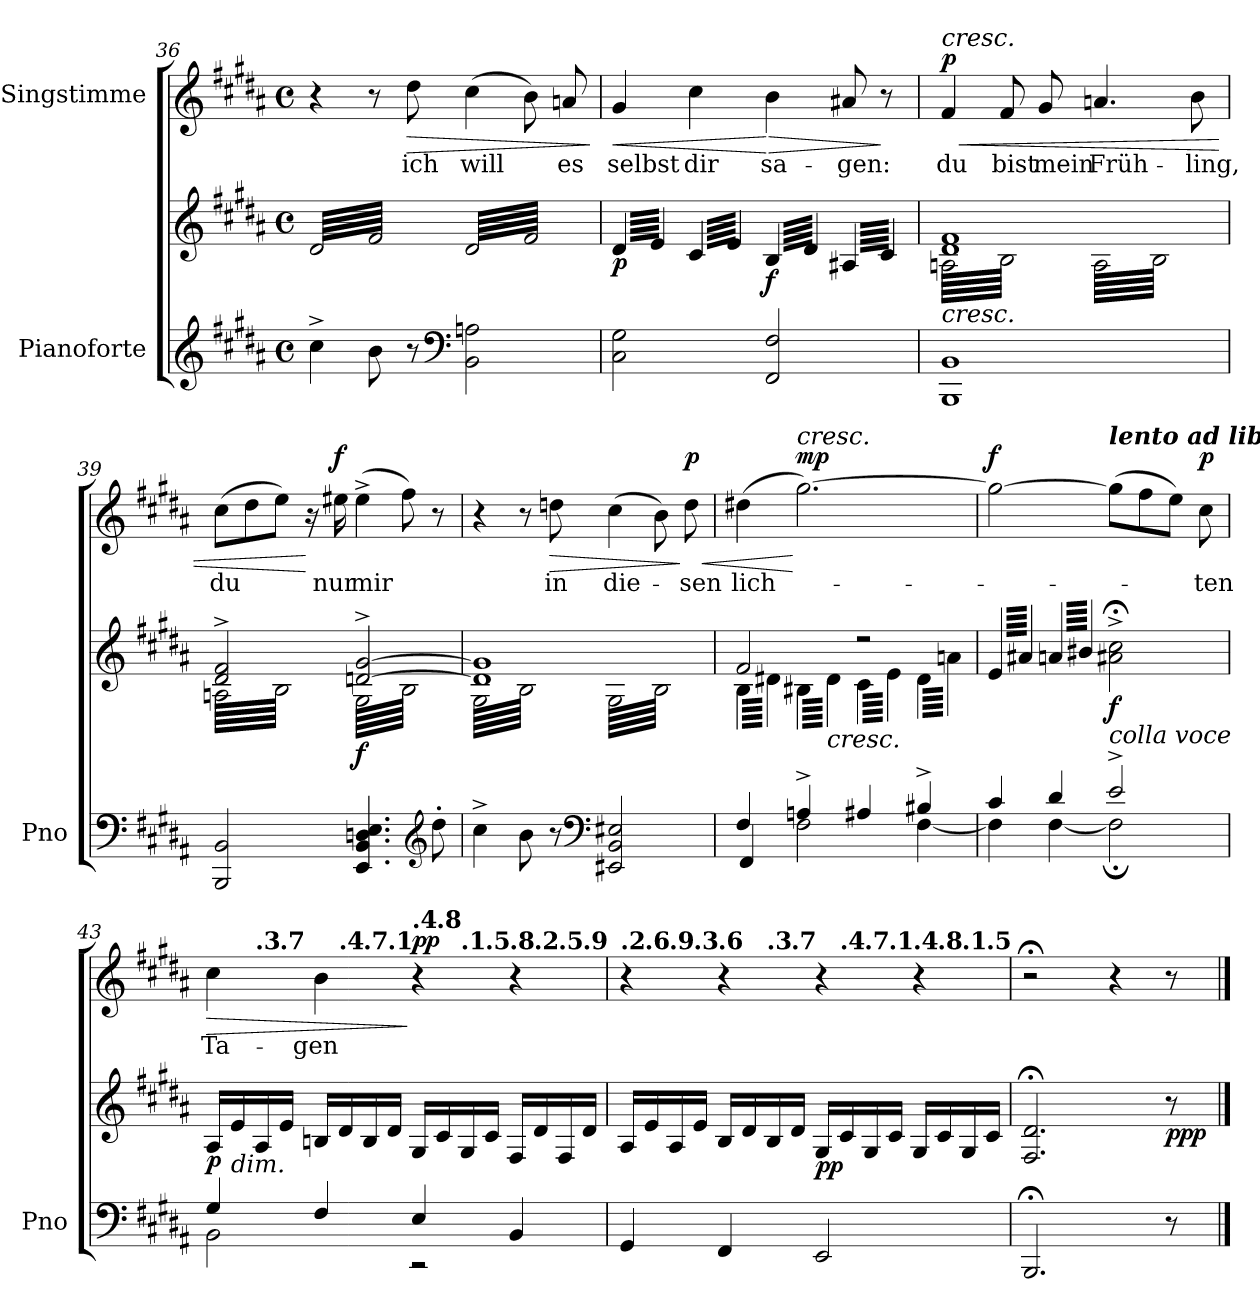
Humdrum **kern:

**kern	**kern	**dynam	**kern	**text	**dynam
*part2	*part2	*part2	*part1	*part1	*part1
*staff3	*staff2	*staff2/3	*staff1	*staff1	*staff1
*I"Pianoforte	*	*	*I"Singstimme	*	*
*I'Pno	*	*	*	*	*
*clefG2	*clefG2	*	*clefG2	*	*
*k[f#c#g#d#a#]	*k[f#c#g#d#a#]	*	*k[f#c#g#d#a#]	*	*
*M4/4	*M4/4	*	*M4/4	*	*
*met(c)	*met(c)	*	*met(c)	*	*
=36	=36	=36	=36	=36	=36
*	*tremolo	*	*	*	*
4cc#^\	64d#/LLLL	.	4r	.	.
.	64f#/	.	.	.	.
.	64d#/	.	.	.	.
.	64f#/	.	.	.	.
.	64d#/	.	.	.	.
.	64f#/	.	.	.	.
.	64d#/	.	.	.	.
.	64f#/	.	.	.	.
.	64d#/	.	.	.	.
.	64f#/	.	.	.	.
.	64d#/	.	.	.	.
.	64f#/	.	.	.	.
.	64d#/	.	.	.	.
.	64f#/	.	.	.	.
.	64d#/	.	.	.	.
.	64f#/	.	.	.	.
8b\	64d#/	.	8r	.	.
.	64f#/	.	.	.	.
.	64d#/	.	.	.	.
.	64f#/	.	.	.	.
.	64d#/	.	.	.	.
.	64f#/	.	.	.	.
.	64d#/	.	.	.	.
.	64f#/	.	.	.	.
!	!	!	!	!LO:LY:b	!LO:HP:b
8r	64d#/	.	8dd#\	ich	>
.	64f#/	.	.	.	.
.	64d#/	.	.	.	.
.	64f#/	.	.	.	.
.	64d#/	.	.	.	.
.	64f#/	.	.	.	.
.	64d#/	.	.	.	.
.	64f#/JJJJ	.	.	.	.
*clefF4	*	*	*	*	*
!	!	!	!	!LO:LY:b	!
2BB\ 2An\	64d#/LLLL	.	(>4cc#\	will	.
.	64f#/	.	.	.	.
.	64d#/	.	.	.	.
.	64f#/	.	.	.	.
.	64d#/	.	.	.	.
.	64f#/	.	.	.	.
.	64d#/	.	.	.	.
.	64f#/	.	.	.	.
.	64d#/	.	.	.	.
.	64f#/	.	.	.	.
.	64d#/	.	.	.	.
.	64f#/	.	.	.	.
.	64d#/	.	.	.	.
.	64f#/	.	.	.	.
.	64d#/	.	.	.	.
.	64f#/	.	.	.	.
.	64d#/	.	8b\)	.	.
.	64f#/	.	.	.	.
.	64d#/	.	.	.	.
.	64f#/	.	.	.	.
.	64d#/	.	.	.	.
.	64f#/	.	.	.	.
.	64d#/	.	.	.	.
.	64f#/	.	.	.	.
!	!	!	!	!LO:LY:b	!
.	64d#/	.	8an/	es	.
.	64f#/	.	.	.	.
.	64d#/	.	.	.	.
.	64f#/	.	.	.	.
.	64d#/	.	.	.	.
.	64f#/	.	.	.	.
.	64d#/	.	.	.	.
.	64f#/JJJJ	.	.	.	.
.	.	.	.	.	]
!!LO:LB:g=z
=37	=37	=37	=37	=37	=37
!	!	!LO:DY:b	!	!LO:LY:b	!LO:HP:b
2C#\ 2G#\	64d#/LLLL	p	4g#/	selbst	<
.	64e/	.	.	.	.
.	64d#/	.	.	.	.
.	64e/	.	.	.	.
.	64d#/	.	.	.	.
.	64e/	.	.	.	.
.	64d#/	.	.	.	.
.	64e/	.	.	.	.
.	64d#/	.	.	.	.
.	64e/	.	.	.	.
.	64d#/	.	.	.	.
.	64e/	.	.	.	.
.	64d#/	.	.	.	.
.	64e/	.	.	.	.
.	64d#/	.	.	.	.
.	64e/JJJJ	.	.	.	.
!	!	!	!	!LO:LY:b	!
.	64c#/LLLL	.	4cc#\	dir	.
.	64e/	.	.	.	.
.	64c#/	.	.	.	.
.	64e/	.	.	.	.
.	64c#/	.	.	.	.
.	64e/	.	.	.	.
.	64c#/	.	.	.	.
.	64e/	.	.	.	.
.	64c#/	.	.	.	.
.	64e/	.	.	.	.
.	64c#/	.	.	.	.
.	64e/	.	.	.	.
.	64c#/	.	.	.	.
.	64e/	.	.	.	.
.	64c#/	.	.	.	.
.	64e/JJJJ	.	.	.	.
!	!	!LO:DY:b	!	!LO:LY:b	!LO:HP:n=1:b
2FF#/ 2F#/	64B/LLLL	f	4b\	sa-	[ >
.	64d#/	.	.	.	.
.	64B/	.	.	.	.
.	64d#/	.	.	.	.
.	64B/	.	.	.	.
.	64d#/	.	.	.	.
.	64B/	.	.	.	.
.	64d#/	.	.	.	.
.	64B/	.	.	.	.
.	64d#/	.	.	.	.
.	64B/	.	.	.	.
.	64d#/	.	.	.	.
.	64B/	.	.	.	.
.	64d#/	.	.	.	.
.	64B/	.	.	.	.
.	64d#/JJJJ	.	.	.	.
!	!	!	!	!LO:LY:b	!
.	64A#X/LLLL	.	8a#X/	-gen:	.
.	64c#/	.	.	.	.
.	64A#X/	.	.	.	.
.	64c#/	.	.	.	.
.	64A#X/	.	.	.	.
.	64c#/	.	.	.	.
.	64A#X/	.	.	.	.
.	64c#/	.	.	.	.
.	64A#X/	.	8r	.	]
.	64c#/	.	.	.	.
.	64A#X/	.	.	.	.
.	64c#/	.	.	.	.
.	64A#X/	.	.	.	.
.	64c#/	.	.	.	.
.	64A#X/	.	.	.	.
.	64c#/JJJJ	.	.	.	.
=38	=38	=38	=38	=38	=38
*	*^	*	*	*	*
!	!	!	!	!LO:TX:a:i:t=cresc.	!	!
!	!LO:TX:b:i:t=cresc.	!	!	!	!	!
!	!	!	!	!	!LO:LY:b	!LO:HP:b
!	!	!	!	!	!	!LO:DY:n=1:a
1BBB 1BB	1d# 1f#	64An\LLLL	.	4f#/	du	< p
.	.	64B\	.	.	.	.
.	.	64An\	.	.	.	.
.	.	64B\	.	.	.	.
.	.	64An\	.	.	.	.
.	.	64B\	.	.	.	.
.	.	64An\	.	.	.	.
.	.	64B\	.	.	.	.
.	.	64An\	.	.	.	.
.	.	64B\	.	.	.	.
.	.	64An\	.	.	.	.
.	.	64B\	.	.	.	.
.	.	64An\	.	.	.	.
.	.	64B\	.	.	.	.
.	.	64An\	.	.	.	.
.	.	64B\	.	.	.	.
!	!	!	!	!	!LO:LY:b	!
.	.	64An\	.	8f#/	bist	.
.	.	64B\	.	.	.	.
.	.	64An\	.	.	.	.
.	.	64B\	.	.	.	.
.	.	64An\	.	.	.	.
.	.	64B\	.	.	.	.
.	.	64An\	.	.	.	.
.	.	64B\	.	.	.	.
!	!	!	!	!	!LO:LY:b	!
.	.	64An\	.	8g#/	mein	.
.	.	64B\	.	.	.	.
.	.	64An\	.	.	.	.
.	.	64B\	.	.	.	.
.	.	64An\	.	.	.	.
.	.	64B\	.	.	.	.
.	.	64An\	.	.	.	.
.	.	64B\JJJJ	.	.	.	.
!	!	!	!	!	!LO:LY:b	!
.	.	64A\LLLL	.	4.an/	Früh-	.
.	.	64B\	.	.	.	.
.	.	64A\	.	.	.	.
.	.	64B\	.	.	.	.
.	.	64A\	.	.	.	.
.	.	64B\	.	.	.	.
.	.	64A\	.	.	.	.
.	.	64B\	.	.	.	.
.	.	64A\	.	.	.	.
.	.	64B\	.	.	.	.
.	.	64A\	.	.	.	.
.	.	64B\	.	.	.	.
.	.	64A\	.	.	.	.
.	.	64B\	.	.	.	.
.	.	64A\	.	.	.	.
.	.	64B\	.	.	.	.
.	.	64A\	.	.	.	.
.	.	64B\	.	.	.	.
.	.	64A\	.	.	.	.
.	.	64B\	.	.	.	.
.	.	64A\	.	.	.	.
.	.	64B\	.	.	.	.
.	.	64A\	.	.	.	.
.	.	64B\	.	.	.	.
!	!	!	!	!	!LO:LY:b	!
.	.	64A\	.	8b\	-ling,	.
.	.	64B\	.	.	.	.
.	.	64A\	.	.	.	.
.	.	64B\	.	.	.	.
.	.	64A\	.	.	.	.
.	.	64B\	.	.	.	.
.	.	64A\	.	.	.	.
.	.	64B\JJJJ	.	.	.	.
=39	=39	=39	=39	=39	=39	=39
!	!	!	!	!	!LO:LY:b	!
2BBB/ 2BB/	2d#/^ 2f#/^	64An\LLLL	.	(>8cc#\L	du	.
.	.	64B\	.	.	.	.
.	.	64An\	.	.	.	.
.	.	64B\	.	.	.	.
.	.	64An\	.	.	.	.
.	.	64B\	.	.	.	.
.	.	64An\	.	.	.	.
.	.	64B\	.	.	.	.
.	.	64An\	.	8dd#\	.	.
.	.	64B\	.	.	.	.
.	.	64An\	.	.	.	.
.	.	64B\	.	.	.	.
.	.	64An\	.	.	.	.
.	.	64B\	.	.	.	.
.	.	64An\	.	.	.	.
.	.	64B\	.	.	.	.
.	.	64An\	.	8ee\J)	.	.
.	.	64B\	.	.	.	.
.	.	64An\	.	.	.	.
.	.	64B\	.	.	.	.
.	.	64An\	.	.	.	.
.	.	64B\	.	.	.	.
.	.	64An\	.	.	.	.
.	.	64B\	.	.	.	.
.	.	64An\	.	16r	.	[
.	.	64B\	.	.	.	.
.	.	64An\	.	.	.	.
.	.	64B\	.	.	.	.
!	!	!	!	!	!LO:LY:b	!LO:DY:a
.	.	64An\	.	16ee#X\	nur	f
.	.	64B\	.	.	.	.
.	.	64An\	.	.	.	.
.	.	64B\JJJJ	.	.	.	.
!	!	!	!LO:DY:b	!	!LO:LY:b	!
4.EE/ 4.BB/ 4.Dn/ 4.E/	[2dn/^ [2g#/^	64G#\LLLL	f	(>4ee#^\	mir	.
.	.	64B\	.	.	.	.
.	.	64G#\	.	.	.	.
.	.	64B\	.	.	.	.
.	.	64G#\	.	.	.	.
.	.	64B\	.	.	.	.
.	.	64G#\	.	.	.	.
.	.	64B\	.	.	.	.
.	.	64G#\	.	.	.	.
.	.	64B\	.	.	.	.
.	.	64G#\	.	.	.	.
.	.	64B\	.	.	.	.
.	.	64G#\	.	.	.	.
.	.	64B\	.	.	.	.
.	.	64G#\	.	.	.	.
.	.	64B\	.	.	.	.
.	.	64G#\	.	8ff#\)	.	.
.	.	64B\	.	.	.	.
.	.	64G#\	.	.	.	.
.	.	64B\	.	.	.	.
.	.	64G#\	.	.	.	.
.	.	64B\	.	.	.	.
.	.	64G#\	.	.	.	.
.	.	64B\	.	.	.	.
*clefG2	*	*	*	*	*	*
8dd#'\	.	64G#\	.	8r	.	.
.	.	64B\	.	.	.	.
.	.	64G#\	.	.	.	.
.	.	64B\	.	.	.	.
.	.	64G#\	.	.	.	.
.	.	64B\	.	.	.	.
.	.	64G#\	.	.	.	.
.	.	64B\JJJJ	.	.	.	.
!!LO:LB:g=z
=40	=40	=40	=40	=40	=40	=40
4cc#^\	1d] 1g#]	64G#\LLLL	.	4r	.	.
.	.	64B\	.	.	.	.
.	.	64G#\	.	.	.	.
.	.	64B\	.	.	.	.
.	.	64G#\	.	.	.	.
.	.	64B\	.	.	.	.
.	.	64G#\	.	.	.	.
.	.	64B\	.	.	.	.
.	.	64G#\	.	.	.	.
.	.	64B\	.	.	.	.
.	.	64G#\	.	.	.	.
.	.	64B\	.	.	.	.
.	.	64G#\	.	.	.	.
.	.	64B\	.	.	.	.
.	.	64G#\	.	.	.	.
.	.	64B\	.	.	.	.
8b\	.	64G#\	.	8r	.	.
.	.	64B\	.	.	.	.
.	.	64G#\	.	.	.	.
.	.	64B\	.	.	.	.
.	.	64G#\	.	.	.	.
.	.	64B\	.	.	.	.
.	.	64G#\	.	.	.	.
.	.	64B\	.	.	.	.
!	!	!	!	!	!LO:LY:b	!LO:HP:b
8r	.	64G#\	.	8ddn\	in	>
.	.	64B\	.	.	.	.
.	.	64G#\	.	.	.	.
.	.	64B\	.	.	.	.
.	.	64G#\	.	.	.	.
.	.	64B\	.	.	.	.
.	.	64G#\	.	.	.	.
.	.	64B\JJJJ	.	.	.	.
*clefF4	*	*	*	*	*	*
!	!	!	!	!	!LO:LY:b	!
2EE#X/ 2BB/ 2E#X/	.	64G#\LLLL	.	(>4cc#\	die-	.
.	.	64B\	.	.	.	.
.	.	64G#\	.	.	.	.
.	.	64B\	.	.	.	.
.	.	64G#\	.	.	.	.
.	.	64B\	.	.	.	.
.	.	64G#\	.	.	.	.
.	.	64B\	.	.	.	.
.	.	64G#\	.	.	.	.
.	.	64B\	.	.	.	.
.	.	64G#\	.	.	.	.
.	.	64B\	.	.	.	.
.	.	64G#\	.	.	.	.
.	.	64B\	.	.	.	.
.	.	64G#\	.	.	.	.
.	.	64B\	.	.	.	.
.	.	64G#\	.	8b\)	.	.
.	.	64B\	.	.	.	.
.	.	64G#\	.	.	.	.
.	.	64B\	.	.	.	.
.	.	64G#\	.	.	.	.
.	.	64B\	.	.	.	.
.	.	64G#\	.	.	.	.
.	.	64B\	.	.	.	.
!	!	!	!	!	!LO:LY:b	!LO:HP:n=1:b
!	!	!	!	!	!	!LO:DY:n=1:b
.	.	64G#\	.	8dd\	-sen	] < p
.	.	64B\	.	.	.	.
.	.	64G#\	.	.	.	.
.	.	64B\	.	.	.	.
.	.	64G#\	.	.	.	.
.	.	64B\	.	.	.	.
.	.	64G#\	.	.	.	.
.	.	64B\JJJJ	.	.	.	.
=41	=41	=41	=41	=41	=41	=41
*^	*	*	*	*	*	*
!	!	!	!	!	!	!LO:LY:b	!
4F#/	4FF#/	2f#/	64B\LLLL	.	(>4dd#X\	lich-	.
.	.	.	64d#X\	.	.	.	.
.	.	.	64B\	.	.	.	.
.	.	.	64d#X\	.	.	.	.
.	.	.	64B\	.	.	.	.
.	.	.	64d#X\	.	.	.	.
.	.	.	64B\	.	.	.	.
.	.	.	64d#X\	.	.	.	.
.	.	.	64B\	.	.	.	.
.	.	.	64d#X\	.	.	.	.
.	.	.	64B\	.	.	.	.
.	.	.	64d#X\	.	.	.	.
.	.	.	64B\	.	.	.	.
.	.	.	64d#X\	.	.	.	.
.	.	.	64B\	.	.	.	.
.	.	.	64d#X\JJJJ	.	.	.	.
!	!	!	!	!	!LO:TX:a:i:t=cresc.	!	!
!	!	!	!	!	!	!	!LO:DY:n=1:b
4An^/	2F#\	.	64B#X\LLLL	.	[2.gg#\)	.	[ mp
.	.	.	64d#\	.	.	.	.
.	.	.	64B#X\	.	.	.	.
.	.	.	64d#\	.	.	.	.
.	.	.	64B#X\	.	.	.	.
.	.	.	64d#\	.	.	.	.
.	.	.	64B#X\	.	.	.	.
.	.	.	64d#\	.	.	.	.
!	!	!	!LO:TX:b:i:t=cresc.	!	!	!	!
.	.	.	64B#X\	.	.	.	.
.	.	.	64d#\	.	.	.	.
.	.	.	64B#X\	.	.	.	.
.	.	.	64d#\	.	.	.	.
.	.	.	64B#X\	.	.	.	.
.	.	.	64d#\	.	.	.	.
.	.	.	64B#X\	.	.	.	.
.	.	.	64d#\JJJJ	.	.	.	.
4A#X/	.	2r	64c#\LLLL	.	.	.	.
.	.	.	64e\	.	.	.	.
.	.	.	64c#\	.	.	.	.
.	.	.	64e\	.	.	.	.
.	.	.	64c#\	.	.	.	.
.	.	.	64e\	.	.	.	.
.	.	.	64c#\	.	.	.	.
.	.	.	64e\	.	.	.	.
.	.	.	64c#\	.	.	.	.
.	.	.	64e\	.	.	.	.
.	.	.	64c#\	.	.	.	.
.	.	.	64e\	.	.	.	.
.	.	.	64c#\	.	.	.	.
.	.	.	64e\	.	.	.	.
.	.	.	64c#\	.	.	.	.
.	.	.	64e\JJJJ	.	.	.	.
4B#X^/	[4F#\	.	64d#\LLLL	.	.	.	.
.	.	.	64an\	.	.	.	.
.	.	.	64d#\	.	.	.	.
.	.	.	64an\	.	.	.	.
.	.	.	64d#\	.	.	.	.
.	.	.	64an\	.	.	.	.
.	.	.	64d#\	.	.	.	.
.	.	.	64an\	.	.	.	.
.	.	.	64d#\	.	.	.	.
.	.	.	64an\	.	.	.	.
.	.	.	64d#\	.	.	.	.
.	.	.	64an\	.	.	.	.
.	.	.	64d#\	.	.	.	.
.	.	.	64an\	.	.	.	.
.	.	.	64d#\	.	.	.	.
.	.	.	64an\JJJJ	.	.	.	.
=42	=42	=42	=42	=42	=42	=42	=42
!	!	!	!	!	!	!	!LO:DY:a
*	*	*v	*v	*	*	*	*
4c#/	4F#\]	64e/LLLL	.	2gg#\_	.	f
.	.	64a#X/	.	.	.	.
.	.	64e/	.	.	.	.
.	.	64a#X/	.	.	.	.
.	.	64e/	.	.	.	.
.	.	64a#X/	.	.	.	.
.	.	64e/	.	.	.	.
.	.	64a#X/	.	.	.	.
.	.	64e/	.	.	.	.
.	.	64a#X/	.	.	.	.
.	.	64e/	.	.	.	.
.	.	64a#X/	.	.	.	.
.	.	64e/	.	.	.	.
.	.	64a#X/	.	.	.	.
.	.	64e/	.	.	.	.
.	.	64a#X/JJJJ	.	.	.	.
4d#/	[4F#\	64an/LLLL	.	.	.	.
.	.	64b#X/	.	.	.	.
.	.	64an/	.	.	.	.
.	.	64b#X/	.	.	.	.
.	.	64an/	.	.	.	.
.	.	64b#X/	.	.	.	.
.	.	64an/	.	.	.	.
.	.	64b#X/	.	.	.	.
.	.	64an/	.	.	.	.
.	.	64b#X/	.	.	.	.
.	.	64an/	.	.	.	.
.	.	64b#X/	.	.	.	.
.	.	64an/	.	.	.	.
.	.	64b#X/	.	.	.	.
.	.	64an/	.	.	.	.
.	.	64b#X/JJJJ	.	.	.	.
*	*	*Xtremolo	*	*	*	*
!	!	!	!	!LO:TX:a:Bi:t=lento ad lib.	!	!
!LO:TX:a:i:t=colla voce	!	!	!	!	!	!
!	!	!	!LO:DY:b	!	!	!
2e^/	2F#;\]	2a#X\;<^ 2cc#\;<^	f	(>8gg#\L]	.	.
.	.	.	.	.	.	.
.	.	.	.	.	.	.
.	.	.	.	.	.	.
.	.	.	.	.	.	.
.	.	.	.	.	.	.
.	.	.	.	.	.	.
.	.	.	.	.	.	.
*	*	*	*	*MM152	*	*
.	.	.	.	8ff#\	.	.
*	*	*	*	*MM140	*	*
.	.	.	.	8ee\J)	.	.
!	!	!	!	!	!LO:LY:b	!LO:DY:a
.	.	.	.	8cc#\	-ten	p
!!LO:PB:g=z
=43	=43	=43	=43	=43	=43	=43
!	!	!	!	!LO:TX:a:B:t=a tempo	!	!
!	!	!	!LO:DY:b	!	!LO:LY:b	!LO:HP:b
*	*	*	*	*^	*	*
*	*	*	*	*	*^	*	*
*	*	*	*	*	*	*^	*	*
*	*	*	*	*	*	*	*^	*	*
*	*	*	*	*	*	*	*	*^	*	*
*	*	*	*	*	*	*	*	*	*^	*	*
*	*	*	*	*	*	*	*	*	*	*^	*	*
*	*	*	*	*	*	*	*	*	*	*	*^	*	*
4G#/	2BB\	16A#/LL	p	4cc#\	8ryy	8.ryy	4ryy	4.ryy	4..ryy	2ryy	2ryy	16ryy	Ta-	>
*	*	*	*	*MM168	*	*	*	*	*	*	*	*	*	*
!	!	!LO:TX:b:i:t=dim.	!	!	!	!	!	!	!	!	!	!	!	!
.	.	16e/	.	.	.	.	.	.	.	.	.	2...ryy	.	.
*	*	*	*	*MM167	*	*	*	*	*	*	*	*	*	*
!	!	!	!	!	!LO:TX:a:B:t=.3	!	!	!	!	!	!	!	!	!
.	.	16A#/	.	.	2..ryy	.	.	.	.	.	.	.	.	.
*	*	*	*	*MM166	*	*	*	*	*	*	*	*	*	*
!	!	!	!	!	!	!LO:TX:a:B:t=.7	!	!	!	!	!	!	!	!
.	.	16e/JJ	.	.	.	2ryy	.	.	.	.	.	.	.	.
*	*	*	*	*MM166	*	*	*	*	*	*	*	*	*	*
!	!	!	!	!	!	!	!	!	!	!	!	!	!LO:LY:b	!
4F#/	.	16Bn/LL	.	4b\	.	.	16ryy	.	.	.	.	.	-gen	.
*	*	*	*	*MM165	*	*	*	*	*	*	*	*	*	*
!	!	!	!	!	!	!	!LO:TX:a:B:t=.4	!	!	!	!	!	!	!
.	.	16d#/	.	.	.	.	2ryy	.	.	.	.	.	.	.
*	*	*	*	*MM164	*	*	*	*	*	*	*	*	*	*
!	!	!	!	!	!	!	!	!LO:TX:a:B:t=.7	!	!	!	!	!	!
.	.	16B/	.	.	.	.	.	2ryy	.	.	.	.	.	.
*	*	*	*	*MM164	*	*	*	*	*	*	*	*	*	*
!	!	!	!	!	!	!	!	!	!LO:TX:a:B:t=.1	!	!	!	!	!
.	.	16d#/JJ	.	.	.	.	.	.	2ryy	.	.	.	.	.
*	*	*	*	*MM163	*	*	*	*	*	*	*	*	*	*
!	!	!	!	!LO:TX:a:B:t=.4	!	!	!	!	!	!	!	!	!	!
!	!	!	!	!	!	!	!	!	!	!	!	!	!	!LO:DY:n=1:b
4E/	2r	16G#/LL	.	4r	.	.	.	.	.	16ryy	8ryy	.	.	] pp
*	*	*	*	*MM162	*	*	*	*	*	*	*	*	*	*
!	!	!	!	!	!	!	!	!	!	!LO:TX:a:B:t=.8	!	!	!	!
.	.	16c#/	.	.	.	.	.	.	.	4..ryy	.	.	.	.
*	*	*	*	*MM162	*	*	*	*	*	*	*	*	*	*
!	!	!	!	!	!	!	!	!	!	!	!LO:TX:a:B:t=.1	!	!	!
.	.	16G#/	.	.	.	.	.	.	.	.	4.ryy	.	.	.
*	*	*	*	*MM161	*	*	*	*	*	*	*	*	*	*
!	!	!	!	!	!	!LO:TX:a:B:t=.5	!	!	!	!	!	!	!	!
.	.	16c#/JJ	.	.	.	4ryy	.	.	.	.	.	.	.	.
*	*	*	*	*MM160	*	*	*	*	*	*	*	*	*	*
!	!	!	!	!LO:TX:a:B:t=.8	!	!	!	!	!	!	!	!	!	!
4BB/	.	16F#/LL	.	4r	.	.	.	.	.	.	.	.	.	.
*	*	*	*	*MM160	*	*	*	*	*	*	*	*	*	*
!	!	!	!	!	!	!	!LO:TX:a:B:t=.2	!	!	!	!	!	!	!
.	.	16d#/	.	.	.	.	8.ryy	.	.	.	.	.	.	.
*	*	*	*	*MM159	*	*	*	*	*	*	*	*	*	*
!	!	!	!	!	!	!	!	!LO:TX:a:B:t=.5	!	!	!	!	!	!
.	.	16F#/	.	.	.	.	.	8ryy	.	.	.	.	.	.
*	*	*	*	*MM158	*	*	*	*	*	*	*	*	*	*
!	!	!	!	!	!	!LO:TX:a:B:t=.9	!	!	!	!	!	!	!	!
.	.	16d#/JJ	.	.	.	16ryy	.	.	16ryy	.	.	.	.	.
*v	*v	*	*	*v	*v	*v	*v	*v	*v	*v	*v	*v	*	*
=44	=44	=44	=44	=44	=44
*	*	*	*MM158	*	*
*	*	*	*^	*	*
*	*	*	*	*^	*	*
*	*	*	*	*	*^	*	*
*	*	*	*	*	*	*^	*	*
*	*	*	*	*	*	*	*^	*	*
*	*	*	*	*	*	*	*	*^	*	*
*	*	*	*	*	*	*	*	*	*^	*	*
*	*	*	*	*	*	*	*	*	*	*^	*	*
!	!	!	!LO:TX:a:B:t=.2	!	!	!	!	!	!	!	!	!	!
*	*	*	*	*	*	*	*	*	*	*	*^	*	*
4GG#/	16A#/LL	.	4r	16ryy	8ryy	8.ryy	4.ryy	4..ryy	2ryy	2ryy	2ryy	4ryy	.	.
*	*	*	*MM157	*	*	*	*	*	*	*	*	*	*	*
!	!	!	!	!LO:TX:a:B:t=.6	!	!	!	!	!	!	!	!	!	!
.	16e/	.	.	2...ryy	.	.	.	.	.	.	.	.	.	.
*	*	*	*MM156	*	*	*	*	*	*	*	*	*	*	*
!	!	!	!	!	!LO:TX:a:B:t=.9	!	!	!	!	!	!	!	!	!
.	16A#/	.	.	.	2..ryy	.	.	.	.	.	.	.	.	.
*	*	*	*MM156	*	*	*	*	*	*	*	*	*	*	*
!	!	!	!	!	!	!LO:TX:a:B:t=.3	!	!	!	!	!	!	!	!
.	16e/JJ	.	.	.	.	2ryy	.	.	.	.	.	.	.	.
*	*	*	*MM155	*	*	*	*	*	*	*	*	*	*	*
!	!	!	!LO:TX:a:B:t=.6	!	!	!	!	!	!	!	!	!	!	!
4FF#/	16B/LL	.	4r	.	.	.	.	.	.	.	.	16ryy	.	.
*	*	*	*MM155	*	*	*	*	*	*	*	*	*	*	*
.	16d#/	.	.	.	.	.	.	.	.	.	.	2ryy	.	.
*	*	*	*MM154	*	*	*	*	*	*	*	*	*	*	*
!	!	!	!	!	!	!	!LO:TX:a:B:t=.3	!	!	!	!	!	!	!
.	16B/	.	.	.	.	.	2ryy	.	.	.	.	.	.	.
*	*	*	*MM153	*	*	*	*	*	*	*	*	*	*	*
!	!	!	!	!	!	!	!	!LO:TX:a:B:t=.7	!	!	!	!	!	!
.	16d#/JJ	.	.	.	.	.	.	2ryy	.	.	.	.	.	.
*	*	*	*MM153	*	*	*	*	*	*	*	*	*	*	*
!	!	!LO:DY:b	!	!	!	!	!	!	!	!	!	!	!	!
2EE/	16G#/LL	pp	4r	.	.	.	.	.	16ryy	8ryy	4ryy	.	.	.
*	*	*	*MM152	*	*	*	*	*	*	*	*	*	*	*
!	!	!	!	!	!	!	!	!	!LO:TX:a:B:t=.4	!	!	!	!	!
.	16c#/	.	.	.	.	.	.	.	4..ryy	.	.	.	.	.
*	*	*	*MM151	*	*	*	*	*	*	*	*	*	*	*
!	!	!	!	!	!	!	!	!	!	!LO:TX:a:B:t=.7	!	!	!	!
.	16G#/	.	.	.	.	.	.	.	.	4.ryy	.	.	.	.
*	*	*	*MM151	*	*	*	*	*	*	*	*	*	*	*
!	!	!	!	!	!	!LO:TX:a:B:t=.1	!	!	!	!	!	!	!	!
.	16c#/JJ	.	.	.	.	4ryy	.	.	.	.	.	.	.	.
*	*	*	*MM150	*	*	*	*	*	*	*	*	*	*	*
!	!	!	!LO:TX:a:B:t=.4	!	!	!	!	!	!	!	!	!	!	!
.	16G#/LL	.	4r	.	.	.	.	.	.	.	16ryy	.	.	.
*	*	*	*MM149	*	*	*	*	*	*	*	*	*	*	*
!	!	!	!	!	!	!	!	!	!	!	!LO:TX:a:B:t=.8	!	!	!
.	16c#/	.	.	.	.	.	.	.	.	.	8.ryy	8.ryy	.	.
*	*	*	*MM149	*	*	*	*	*	*	*	*	*	*	*
!	!	!	!	!	!	!	!LO:TX:a:B:t=.1	!	!	!	!	!	!	!
.	16G#/	.	.	.	.	.	8ryy	.	.	.	.	.	.	.
*	*	*	*MM148	*	*	*	*	*	*	*	*	*	*	*
!	!	!	!	!	!	!LO:TX:a:B:t=.5	!	!	!	!	!	!	!	!
.	16c#/JJ	.	.	.	.	16ryy	.	16ryy	.	.	.	.	.	.
*	*	*	*v	*v	*v	*v	*v	*v	*v	*v	*v	*v	*	*
=45	=45	=45	=45	=45	=45
*	*	*	*MM147	*	*
*	*	*	*^	*	*
*	*	*	*	*^	*	*
*	*	*	*	*	*^	*	*
*	*	*	*	*	*	*^	*	*
*	*	*	*	*	*	*	*^	*	*
*	*	*	*	*	*	*	*	*^	*	*
*	*	*	*	*	*	*	*	*	*^	*	*
*	*	*	*	*	*	*	*	*	*	*^	*	*
*	*	*	*	*	*	*	*	*	*	*	*^	*	*
!	!	!	!LO:TX:a:B:t=.8	!	!	!	!	!	!	!	!	!	!	!
*	*	*	*v	*v	*v	*v	*v	*v	*v	*v	*v	*v	*	*
2.BBB;</	2.F#/;< 2.d#/;<	.	2r;<	.	.
.	.	.	4r	.	.
!	!	!LO:DY:b	!	!	!
8r	8r	ppp	8r	.	.
==	==	==	==	==	==
*-	*-	*-	*-	*-	*-
